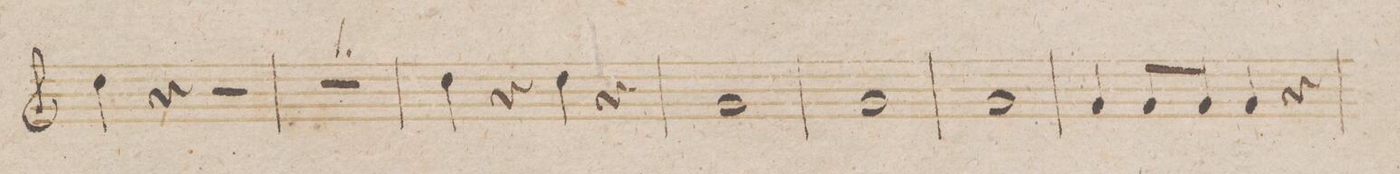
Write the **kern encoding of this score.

**kern	**dynam
*I"Clarino 1mo in B.	*
*clefG2	*
*k[b-]	*
*met(c)	*
*M4/4	*
4cc\	.
4r	.
2r	.
=194	=194
1r	.
=195	=195
4cc\	.
4r	.
4cc\	.
4r	.
=196	=196
1f	.
=197	=197
1f	.
=198	=198
1f	.
=199	=199
4f/	.
8f/L	.
8f/J	.
4f/	.
4r	.
=200	=200
*-	*-
